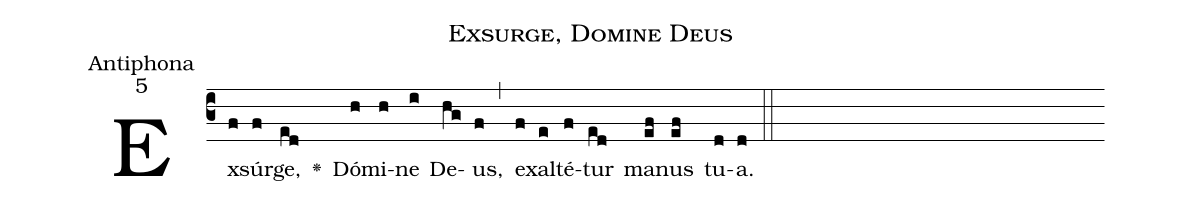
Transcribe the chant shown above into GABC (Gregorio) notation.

name:Exsurge, Domine Deus;
office-part:Antiphona;
mode:5;
%%
(c3)Ex(f)súr(f)ge,(ed) <v>\greheightstar</v>() Dó(h)mi(h)ne(i) De(hg)us,(f) (,)
e(f)xal(e)té(f)tur(ed) ma(ef)nus(ef) tu(d)a.(d) (::)
